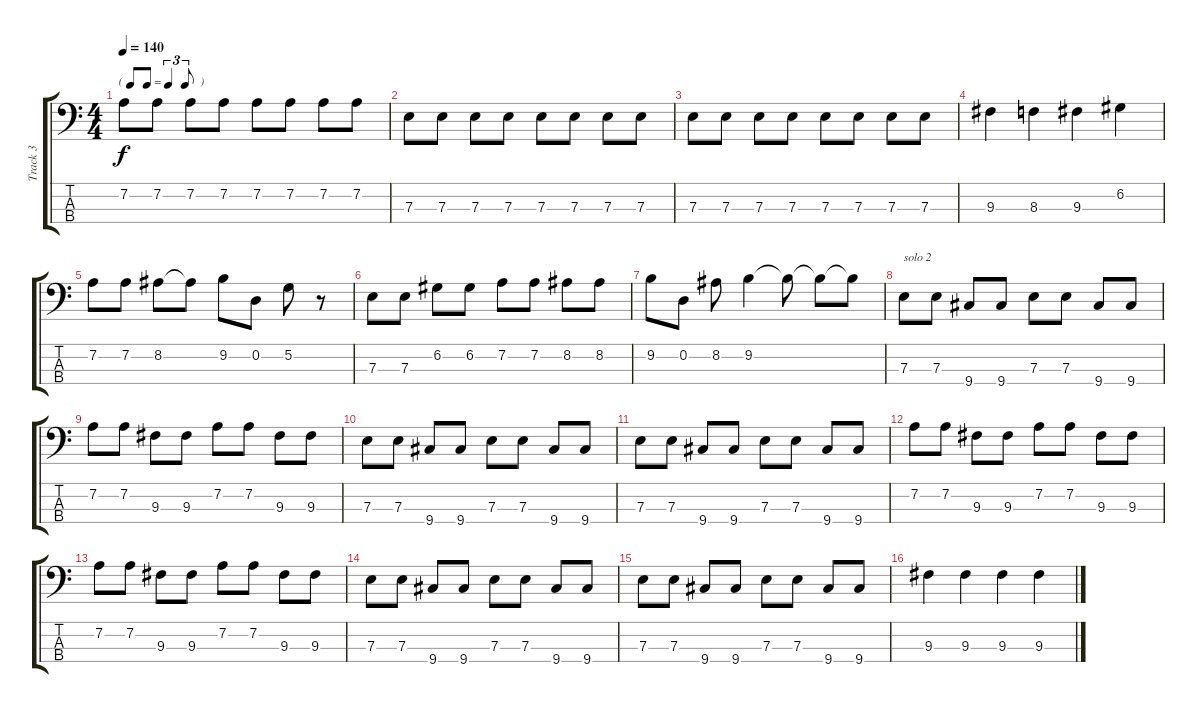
\track ("Track 3" "Track 3") {instrument electricbassfinger}
\staff {score tabs}
\tuning (G2 D2 A1 E1) {hide}
\ts (4 4)
\tf triplet8th
\tempo 140
\clef f4
\ks c
7.2.8{dy f} 7.2.8 7.2.8 7.2.8 7.2.8 7.2.8 7.2.8 7.2.8 |
7.3.8 7.3.8 7.3.8 7.3.8 7.3.8 7.3.8 7.3.8 7.3.8 |
7.3.8 7.3.8 7.3.8 7.3.8 7.3.8 7.3.8 7.3.8 7.3.8 |
9.3.4 8.3.4 9.3.4 6.2.4 |
7.2.8 7.2.8 8.2.8 8.2{t}.8 9.2.8 0.2.8 5.2.8 r.8 |
7.3.8 7.3.8 6.2.8 6.2.8 7.2.8 7.2.8 8.2.8 8.2.8 |
9.2.8 0.2.8 8.2.8 9.2.4 9.2{t}.8 9.2{t}.8 9.2{t}.8 |
7.3.8{txt "solo 2"} 7.3.8 9.4.8 9.4.8 7.3.8 7.3.8 9.4.8 9.4.8 |
7.2.8 7.2.8 9.3.8 9.3.8 7.2.8 7.2.8 9.3.8 9.3.8 |
7.3.8 7.3.8 9.4.8 9.4.8 7.3.8 7.3.8 9.4.8 9.4.8 |
7.3.8 7.3.8 9.4.8 9.4.8 7.3.8 7.3.8 9.4.8 9.4.8 |
7.2.8 7.2.8 9.3.8 9.3.8 7.2.8 7.2.8 9.3.8 9.3.8 |
7.2.8 7.2.8 9.3.8 9.3.8 7.2.8 7.2.8 9.3.8 9.3.8 |
7.3.8 7.3.8 9.4.8 9.4.8 7.3.8 7.3.8 9.4.8 9.4.8 |
7.3.8 7.3.8 9.4.8 9.4.8 7.3.8 7.3.8 9.4.8 9.4.8 |
9.3.4 9.3.4 9.3.4 9.3.4
